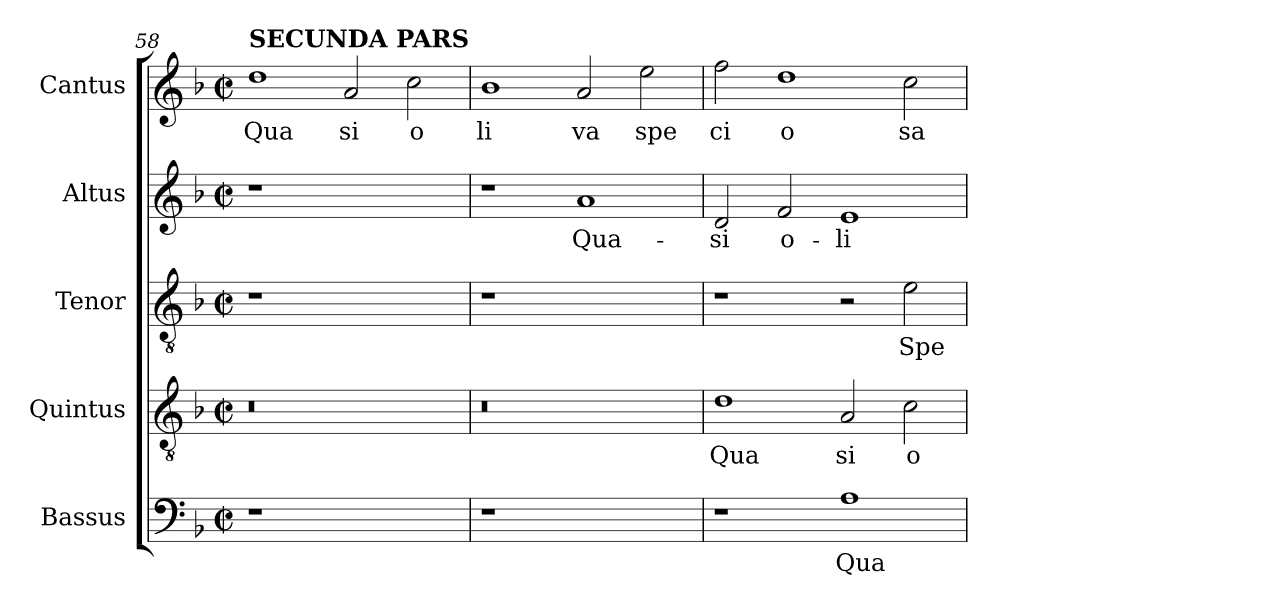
**kern	**text	**kern	**text	**kern	**text	**kern	**text	**kern	**text
*part5	*part5	*part4	*part4	*part3	*part3	*part2	*part2	*part1	*part1
*staff5	*staff5	*staff4	*staff4	*staff3	*staff3	*staff2	*staff2	*staff1	*staff1
*I"Bassus	*	*I"Quintus	*	*I"Tenor	*	*I"Altus	*	*I"Cantus	*
!!LO:PB:g=z
*clefF4	*	*clefGv2	*	*clefGv2	*	*clefG2	*	*clefG2	*
*k[b-]	*	*k[b-]	*	*k[b-]	*	*k[b-]	*	*k[b-]	*
*F:	*	*F:	*	*F:	*	*F:	*	*F:	*
*M2/2	*	*M2/2	*	*M2/2	*	*M2/2	*	*M2/2	*
*met(c|)	*	*met(c|)	*	*met(c|)	*	*met(c|)	*	*met(c|)	*
=58	=58	=58	=58	=58	=58	=58	=58	=58	=58
!	!	!	!	!	!	!	!	!LO:TX:a:B:t=SECUNDA PARS	!
!	!	!	!	!	!	!	!	!	!LO:LY:b:cj
1r	.	0r	.	1r	.	1r	.	1dd	Qua
!	!	!	!	!	!	!	!	!	!LO:LY:b:cj
1ryy	.	.	.	1ryy	.	1ryy	.	2a/	si
!	!	!	!	!	!	!	!	!	!LO:LY:b:cj
.	.	.	.	.	.	.	.	2cc\	o
=59	=59	=59	=59	=59	=59	=59	=59	=59	=59
!	!	!	!	!	!	!	!	!	!LO:LY:b:cj
1r	.	0r	.	1r	.	1r	.	1b-	li
!	!	!	!	!	!	!	!LO:LY:b:cj	!	!LO:LY:b:cj
1ryy	.	.	.	1ryy	.	1a	Qua-	2a/	va
!	!	!	!	!	!	!	!	!	!LO:LY:b:cj
.	.	.	.	.	.	.	.	2ee\	spe
=60	=60	=60	=60	=60	=60	=60	=60	=60	=60
!	!	!	!LO:LY:b	!	!	!	!LO:LY:b:cj	!	!LO:LY:b:cj
1r	.	1d	Qua	1r	.	2d/	-si	2ff\	ci
!	!	!	!	!	!	!	!LO:LY:b:cj	!	!LO:LY:b:cj
.	.	.	.	.	.	2f/	o-	1dd	o
!	!LO:LY:b	!	!LO:LY:b	!	!	!	!LO:LY:b:cj	!	!
1A	Qua	2A/	si	2r	.	1e	-li-	.	.
!	!	!	!LO:LY:b	!	!LO:LY:b	!	!	!	!LO:LY:b:cj
.	.	2c\	o	2e\	Spe-	.	.	2cc\	sa
=	=	=	=	=	=	=	=	=	=
*-	*-	*-	*-	*-	*-	*-	*-	*-	*-
